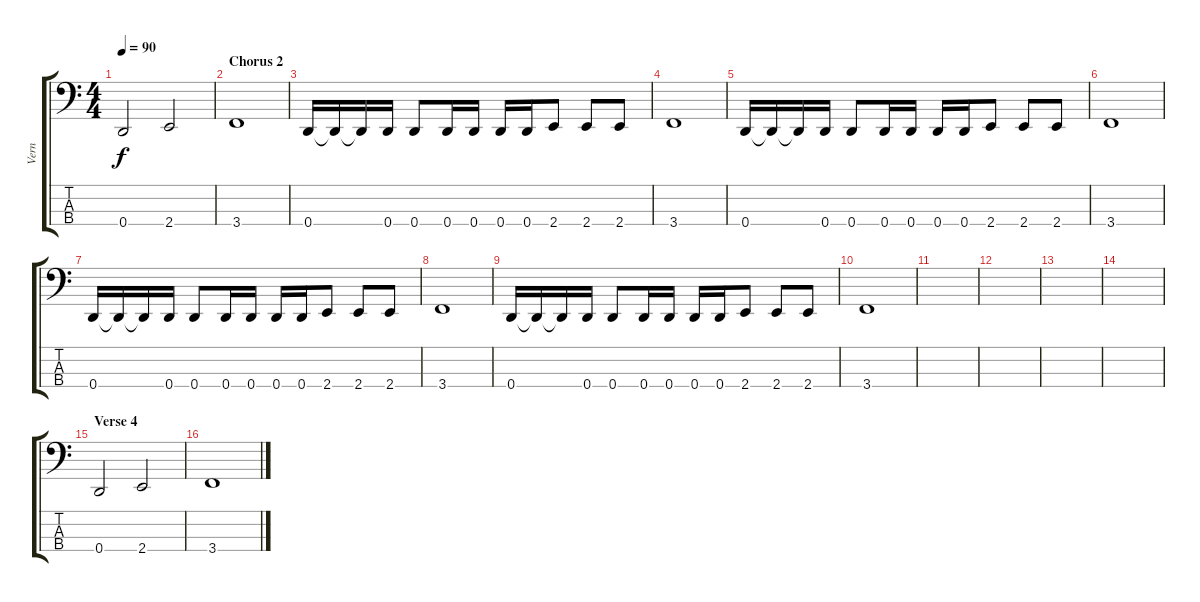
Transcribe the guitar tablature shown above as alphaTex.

\track ("Vern" "Vern") {instrument electricbassfinger}
\staff {score tabs}
\tuning (F2 C2 G1 D1) {hide}
\ts (4 4)
\tempo 90
\clef f4
\ks c
0.4.2{dy f} 2.4.2 |
\section ("" "Chorus 2")
3.4.1 |
0.4.16 0.4{t}.16 0.4{t}.16 0.4.16 0.4.8 0.4.16 0.4.16 0.4.16 0.4.16 2.4.8 2.4.8 2.4.8 |
3.4.1 |
0.4.16 0.4{t}.16 0.4{t}.16 0.4.16 0.4.8 0.4.16 0.4.16 0.4.16 0.4.16 2.4.8 2.4.8 2.4.8 |
3.4.1 |
0.4.16 0.4{t}.16 0.4{t}.16 0.4.16 0.4.8 0.4.16 0.4.16 0.4.16 0.4.16 2.4.8 2.4.8 2.4.8 |
3.4.1 |
0.4.16 0.4{t}.16 0.4{t}.16 0.4.16 0.4.8 0.4.16 0.4.16 0.4.16 0.4.16 2.4.8 2.4.8 2.4.8 |
3.4.1 |
|
|
|
|
\section ("" "Verse 4")
0.4.2 2.4.2 |
3.4.1
